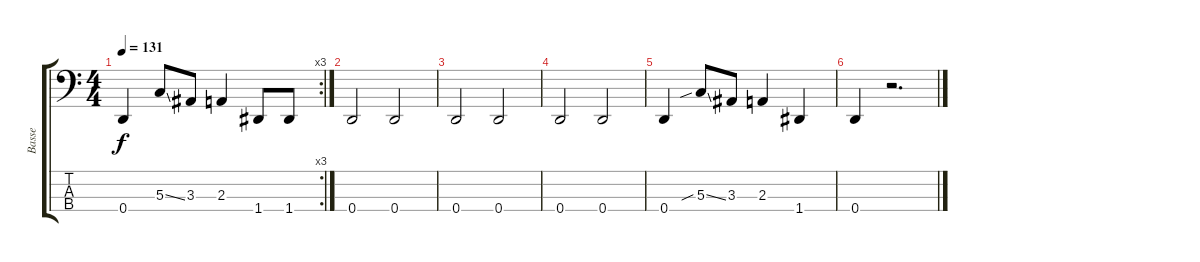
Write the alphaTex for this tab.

\track ("Basse" "Basse") {instrument electricbassfinger}
\staff {score tabs}
\tuning (F2 C2 G1 D1) {hide}
\rc 3
\ts (4 4)
\tempo 131
\clef f4
\ks c
0.4.4{dy f} 5.3{ss}.8 3.3.8 2.3.4 1.4.8 1.4.8 |
0.4.2 0.4.2 |
0.4.2 0.4.2 |
0.4.2 0.4.2 |
0.4.4 5.3{sib ss}.8 3.3.8 2.3.4 1.4.4 |
0.4.4 r.2{d}
